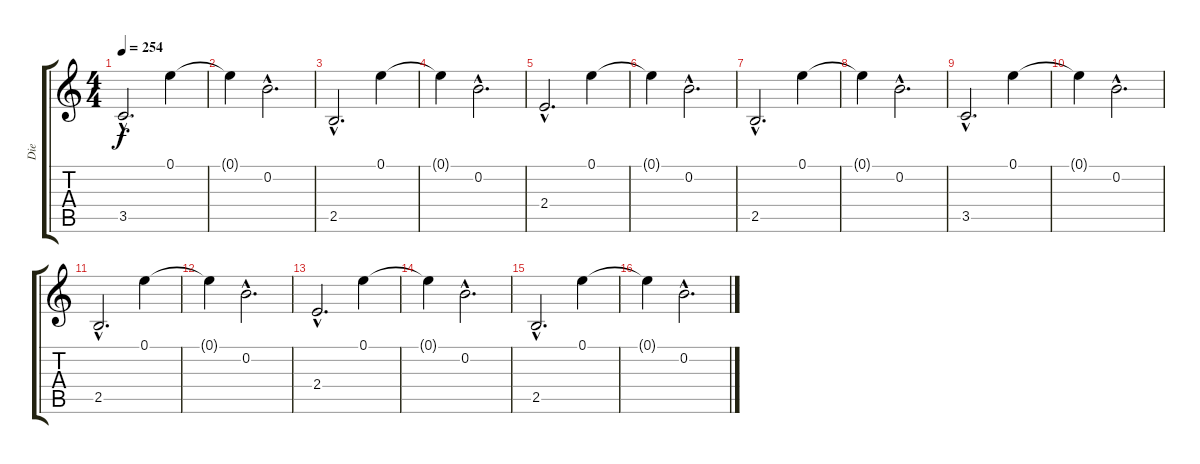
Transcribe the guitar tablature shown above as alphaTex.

\track ("Die" "Die") {instrument distortionguitar}
\staff {score tabs}
\tuning (E4 B3 G3 D3 A2 E2) {hide}
\ts (4 4)
\tempo 254
\clef g2
\ks c
3.5{hac}.2{d dy f} 0.1.4 |
0.1{t}.4 0.2{hac}.2{d} |
2.5{hac}.2{d} 0.1.4 |
0.1{t}.4 0.2{hac}.2{d} |
2.4{hac}.2{d} 0.1.4 |
0.1{t}.4 0.2{hac}.2{d} |
2.5{hac}.2{d} 0.1.4 |
0.1{t}.4 0.2{hac}.2{d} |
3.5{hac}.2{d} 0.1.4 |
0.1{t}.4 0.2{hac}.2{d} |
2.5{hac}.2{d} 0.1.4 |
0.1{t}.4 0.2{hac}.2{d} |
2.4{hac}.2{d volume 13 balance 8 instrument electricguitarclean} 0.1.4 |
0.1{t}.4 0.2{hac}.2{d} |
2.5{hac}.2{d} 0.1.4 |
0.1{t}.4 0.2{hac}.2{d}
